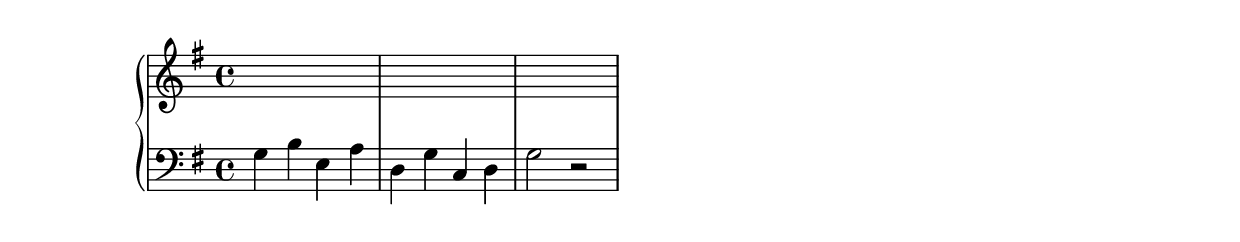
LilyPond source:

\new PianoStaff {
	<<
	\new Staff {
		\relative c'{
			\time 4/4
			\key g \major
			s1 s s
		}
	}
	\new Staff {
		\relative c{
			\time 4/4
			\key g \major
			\clef bass
			g'4 b e, a d, g c, d g2 r2
		}
	}
	>>
}